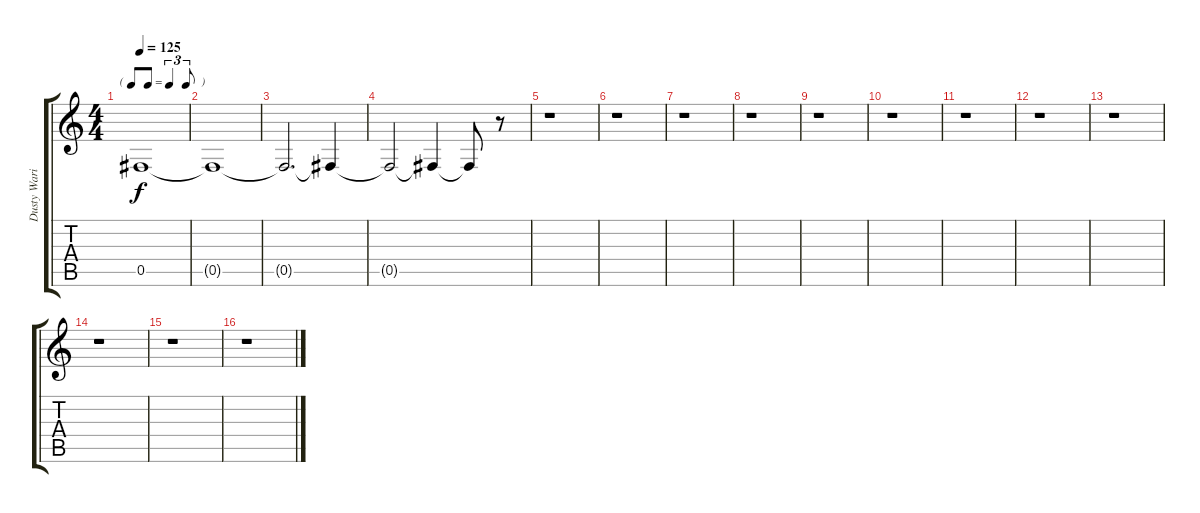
\track ("Dusty Waring - Rhythm" "Dusty Wari") {instrument distortionguitar}
\staff {score tabs}
\tuning (Db4 Ab3 E3 B2 Gb2 Db2) {hide}
\ts (4 4)
\tf triplet8th
\tempo 125
\clef g2
\ks c
0.5.1{dy f} |
0.5{t}.1{volume 11 instrument distortionguitar} |
0.5{t}.2{d} 0.5{t}.4{volume 16} |
0.5{t}.2 0.5{t}.4 0.5{t}.8 r.8 |
r.1 |
r.1 |
r.1 |
r.1 |
r.1 |
r.1 |
r.1 |
r.1 |
r.1 |
r.1 |
r.1 |
r.1
